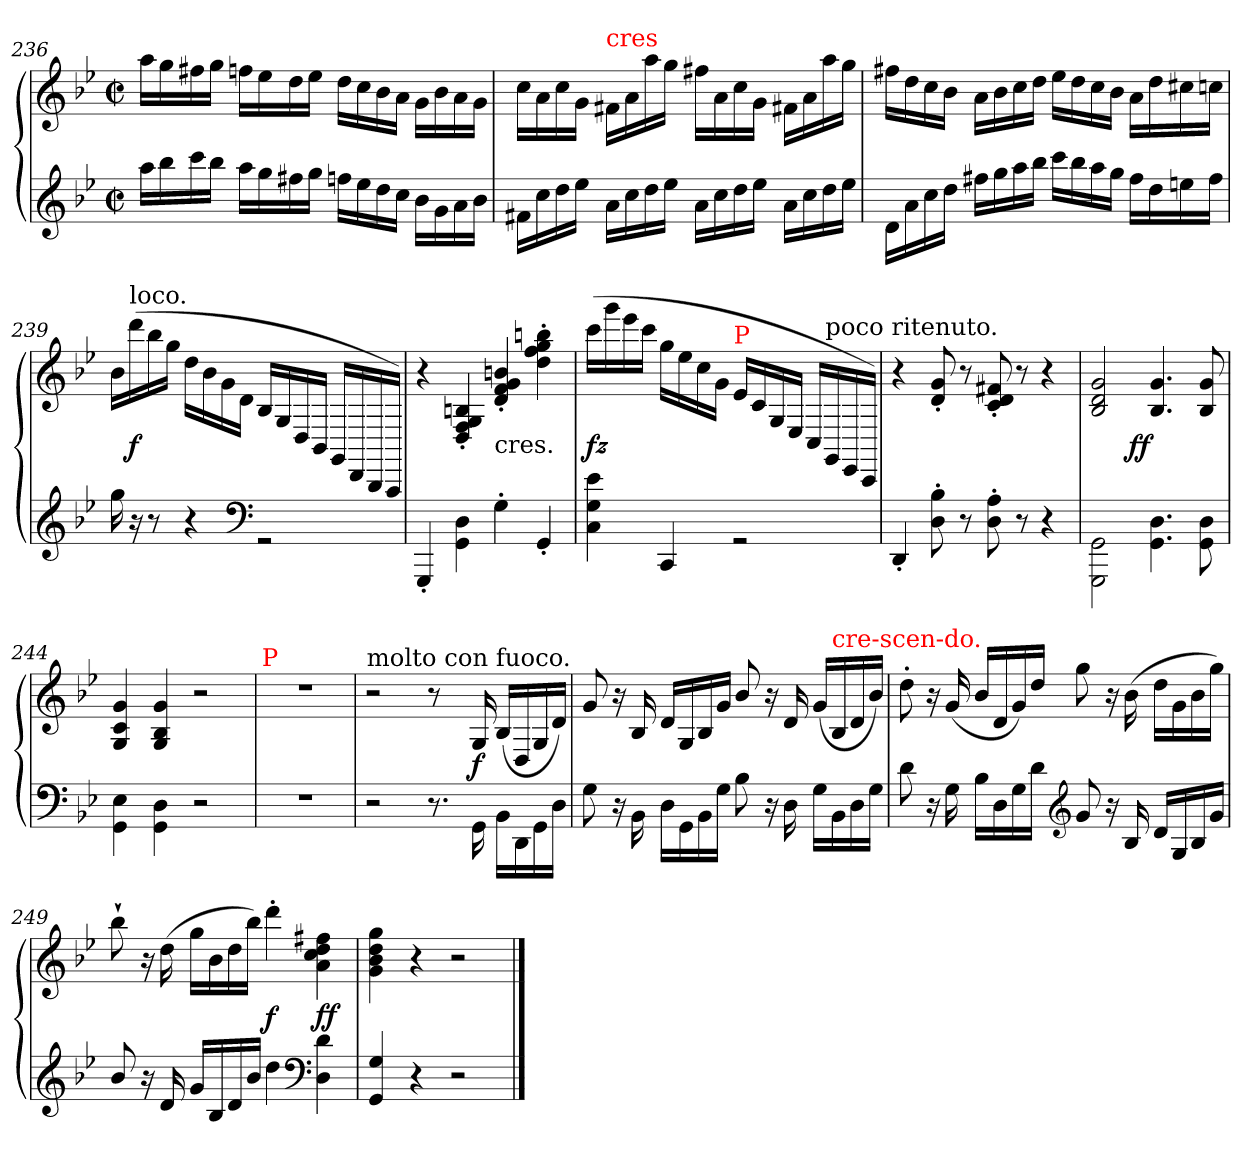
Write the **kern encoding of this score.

**kern	**kern	**dynam
*part1	*part1	*part1
*staff2	*staff1	*staff1/2
*clefG2	*clefG2	*
*k[b-e-]	*k[b-e-]	*
*g:	*g:	*
*M2/2	*M2/2	*
*met(c|)	*met(c|)	*
=236	=236	=236
16aaLL	16aaLL	.
16bb-	16gg	.
16ccc	16ff#X	.
16bb-JJ	16ggJJ	.
16aaLL	16ffnLL	.
16gg	16ee-	.
16ff#X	16dd	.
16ggJJ	16ee-JJ	.
16ffnLL	16ddLL	.
16ee-	16cc	.
16dd	16b-	.
16ccJJ	16aJJ	.
16b-\LL	16g\LL	.
16g	16b-	.
16a	16a	.
16b-JJ	16gJJ	.
=237	=237	=237
16f#XLL	16cc\LL	.
16cc	16a	.
16dd	16cc	.
16ee-JJ	16gJJ	.
!	!LO:TX:a:color=red:t=cres	!
16aLL	16f#XLL	.
16cc	16a	.
16dd	16aa	.
16ee-JJ	16ggJJ	.
16aLL	16ff#LL	.
16cc	16a	.
16dd	16cc	.
16ee-JJ	16gJJ	.
16aLL	16f#XLL	.
16cc	16a	.
16dd	16aa	.
16ee-JJ	16ggJJ	.
=238	=238	=238
16d\LL	16ff#XLL	.
16a	16dd	.
16cc	16cc	.
16ddJJ	16b-JJ	.
16ff#XLL	16aLL	.
16gg	16b-	.
16aa	16cc	.
16bb-JJ	16ddJJ	.
16cccLL	16ee-LL	.
16bb-	16dd	.
16aa	16cc	.
16ggJJ	16b-JJ	.
16ff#LL	16aLL	.
16dd	16dd	.
16een	16cc#X	.
16ff#JJ	16ccnJJ	.
=239	=239	=239
16gg\	16b-LL	.
!	!LO:TX:a:t=loco.	!
16r	(>16ddd	f
8r	16bb-	.
.	16ggJJ	.
4r	16dd\LL	.
.	16b-	.
.	16g	.
.	16dJJ	.
*clefF4	*	*
2rGG	16B-/LL	.
.	16G/	.
.	16D/	.
.	16BB-/JJ	.
.	16GG/LL	.
.	16DD/	.
.	16BBB-/	.
.	16AAA/JJ)	.
=240	=240	=240
4GGG'	4r	.
4D\ 4GG\	4Bn'>/ 4G'>/ 4F'>/ 4D'>/	.
!	!LO:TX:c:t=cres.	!
4G'>	4bn' 4g' 4f' 4d'	.
4GG'<	4bbn' 4gg' 4ff' 4dd'	.
=241	=241	=241
4e- 4G 4C	(>16cccLL	fz
.	16ggg	.
.	16eee-	.
.	16cccJJ	.
4CC	16ggLL	.
.	16ee-	.
.	16cc	.
.	16gJJ	.
!	!LO:TX:a:color=red:t=P	!
2rGG	16e-\LL	.
.	16c\	.
.	16G/	.
.	16E-/JJ	.
.	16C/LL	.
!	!LO:TX:a:t=poco ritenuto.	!
.	16GG/	.
.	16EE-/	.
.	16CC/JJ)	.
=242	=242	=242
4DD'	4r	.
8B-' 8D'	8g' 8d'	.
8r	8r	.
8A' 8D'	8f#X' 8d' 8c'	.
8r	8r	.
4r	4r	.
=243	=243	=243
2GG\ 2GGG\	2g/ 2d/ 2B-/	.
!	!	!LO:DY:rj
4.D\ 4.GG\	4.g/ 4.B-/	ff
8D\ 8GG\	8g/ 8B-/	.
=244	=244	=244
4E-\ 4GG\	4g/ 4c/ 4G/	.
4D\ 4GG\	4g/ 4B-/ 4G/	.
2r	2r	.
=245	=245	=245
!	!LO:TX:a:color=red:t=P	!
1rF	1rdd	.
=246	=246	=246
!	!LO:TX:a:t=molto con fuoco.	!
2r	2r	.
8.r	8r	.
.	16ryy	.
16GG\	16G/	f
16BB-\LL	(>16B-/LL	.
16DD\	16D/	.
16GG\	16G/	.
16D\JJ	16d/JJ)	.
=247	=247	=247
8G	8g	.
16r	16r	.
16BB-\	16B-/	.
16D\LL	16d/LL	.
16GG\	16G/	.
16BB-\	16B-/	.
16GJJ	16gJJ	.
8B-	8b-/	.
16r	16r	.
16D	16d	.
16GLL	(<16gLL	.
!	!LO:TX:a:color=red:t=cre-scen-do.	!
16BB-	16B-	.
16D	16d	.
16GJJ	16b-JJ)	.
=248	=248	=248
8d	8dd'>	.
16r	16r	.
16G	(<16g	.
16B-LL	16b-LL	.
16D	16d	.
16G	16g)	.
16dJJ	16ddJJ	.
*clefG2	*	*
8g	8gg	.
16r	16r	.
16B-	(>16b-	.
16dLL	16ddLL	.
16G	16g	.
16B-	16b-	.
16gJJ	16ggJJ)	.
=249	=249	=249
8b-/	8bb-`	.
16r	16r	.
16d	(>16dd	.
16gLL	16ggLL	.
16B-	16b-	.
16d	16dd	.
16b-JJ	16bb-JJ)	.
4dd	4ddd'>	f
*clefF4	*	*
4d 4D	4ff#X 4dd 4cc 4a	ff
=250	=250	=250
4G/ 4GG/	4gg\ 4dd\ 4b-\ 4g\	.
4r	4r	.
2r	2r	.
==	==	==
*-	*-	*-
